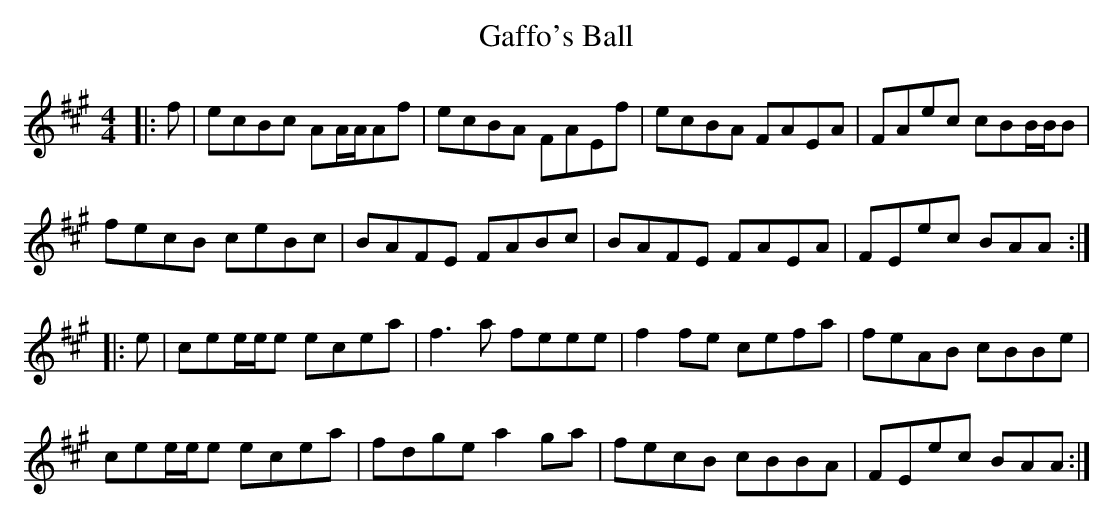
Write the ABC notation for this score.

X:1
T: Gaffo's Ball
M: 4/4
L: 1/8
K: Amaj
|:f|ecBc AA/A/Af|ecBA FAEf|ecBA FAEA|FAec cBB/B/B|
fecB ceBc|BAFE FABc|BAFE FAEA|FEec BAA:|
|:e|cee/e/e ecea|f3a feee|f2fe cefa|feAB cBBe|
cee/e/e ecea|fdge a2ga|fecB cBBA|FEec BAA:|
